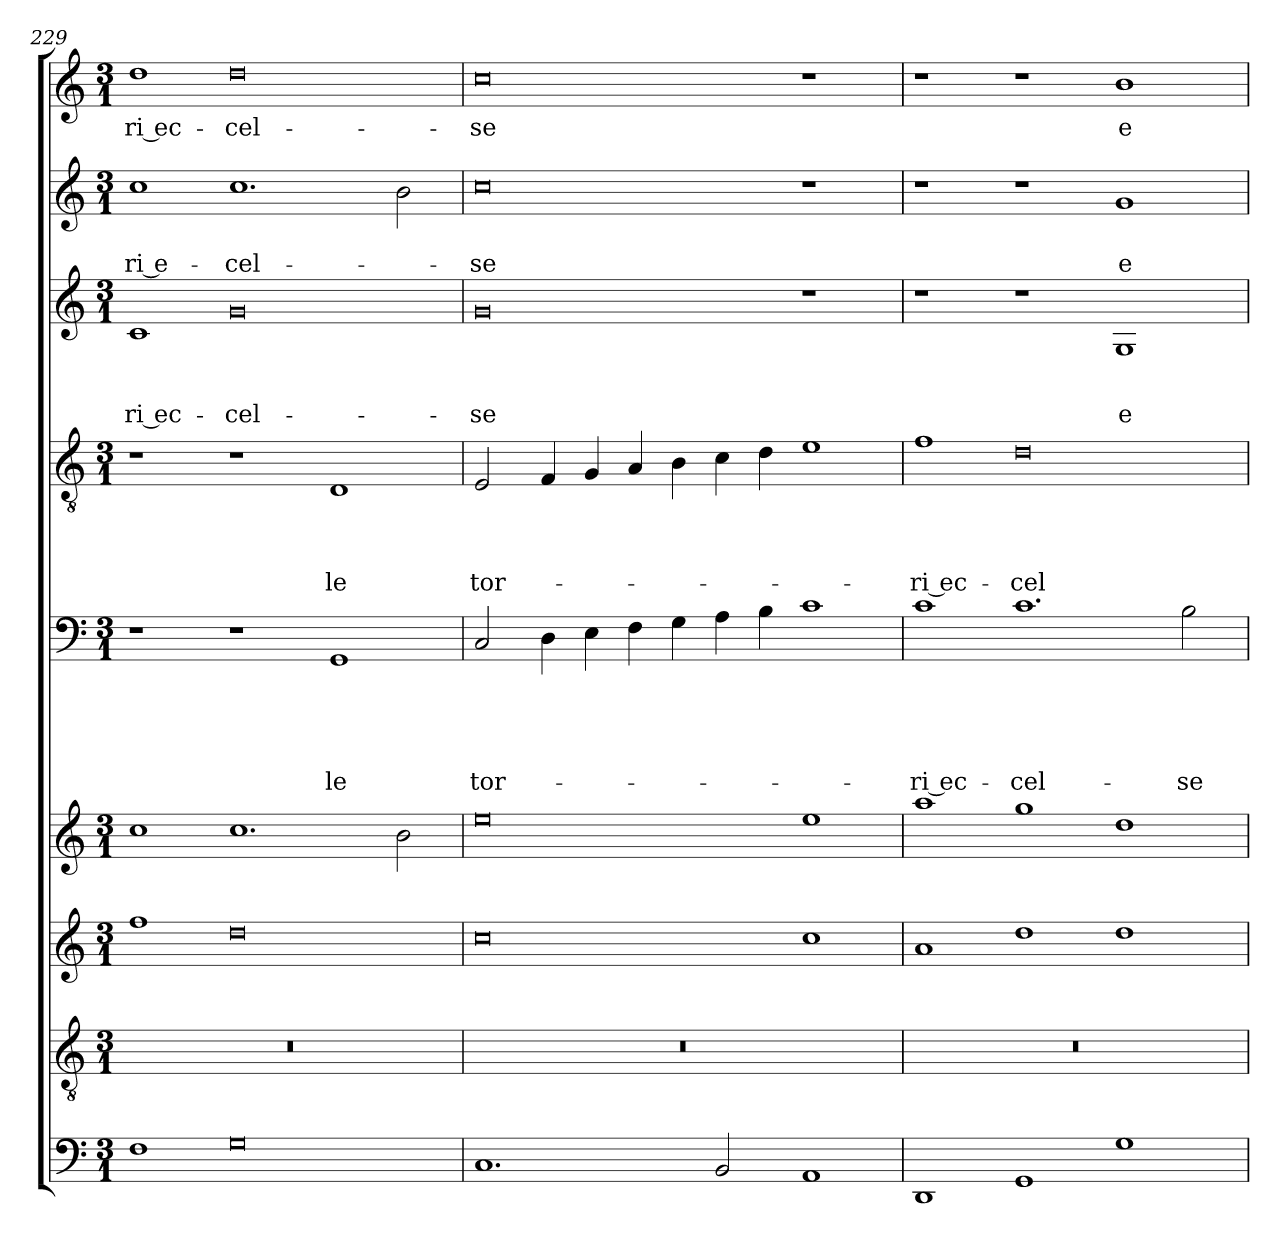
**kern	**kern	**kern	**kern	**kern	**text	**text	**text	**text	**text	**kern	**text	**text	**text	**text	**kern	**text	**text	**text	**kern	**text	**text	**kern	**text
*part9	*part8	*part7	*part6	*part5	*part5	*part5	*part5	*part5	*part5	*part4	*part4	*part4	*part4	*part4	*part3	*part3	*part3	*part3	*part2	*part2	*part2	*part1	*part1
*staff9	*staff8	*staff7	*staff6	*staff5	*staff5	*staff5	*staff5	*staff5	*staff5	*staff4	*staff4	*staff4	*staff4	*staff4	*staff3	*staff3	*staff3	*staff3	*staff2	*staff2	*staff2	*staff1	*staff1
*clefF4	*clefGv2	*clefG2	*clefG2	*clefF4	*	*	*	*	*	*clefGv2	*	*	*	*	*clefG2	*	*	*	*clefG2	*	*	*clefG2	*
*k[]	*k[]	*k[]	*k[]	*k[]	*	*	*	*	*	*k[]	*	*	*	*	*k[]	*	*	*	*k[]	*	*	*k[]	*
*C:	*C:	*C:	*C:	*C:	*	*	*	*	*	*C:	*	*	*	*	*C:	*	*	*	*C:	*	*	*C:	*
*M3/1	*M3/1	*M3/1	*M3/1	*M3/1	*	*	*	*	*	*M3/1	*	*	*	*	*M3/1	*	*	*	*M3/1	*	*	*M3/1	*
=229	=229	=229	=229	=229	=229	=229	=229	=229	=229	=229	=229	=229	=229	=229	=229	=229	=229	=229	=229	=229	=229	=229	=229
!	!	!	!	!	!	!	!	!	!	!	!	!	!	!	!	!	!	!LO:LY:b	!	!	!LO:LY:b	!	!LO:LY:b
1F	0.r	1ff	1cc	1r	.	.	.	.	.	1r	.	.	.	.	1c	.	.	-ri ec-	1cc	.	-ri e-	1dd	-ri ec-
!	!	!	!	!	!	!	!	!	!	!	!	!	!	!	!	!	!	!LO:LY:b	!	!	!LO:LY:b	!	!LO:LY:b
0G	.	0dd	1.cc	1r	.	.	.	.	.	1r	.	.	.	.	0g	.	.	-cel-	1.cc	.	-cel-	0dd	-cel-
!	!	!	!	!	!	!	!	!	!LO:LY:b	!	!	!	!	!LO:LY:b	!	!	!	!	!	!	!	!	!
.	.	.	.	1GG	.	.	.	.	le	1D	.	.	.	le	.	.	.	.	.	.	.	.	.
.	.	.	2b\	.	.	.	.	.	.	.	.	.	.	.	.	.	.	.	2b\	.	.	.	.
=230	=230	=230	=230	=230	=230	=230	=230	=230	=230	=230	=230	=230	=230	=230	=230	=230	=230	=230	=230	=230	=230	=230	=230
!	!	!	!	!	!	!	!	!	!LO:LY:b	!	!	!	!	!LO:LY:b	!	!	!	!LO:LY:b	!	!	!LO:LY:b	!	!LO:LY:b
1.C	0.r	0cc	0ee	2C/	.	.	.	.	tor-	2E/	.	.	.	tor-	0g	.	.	-se	0cc	.	-se	0cc	-se
.	.	.	.	4D\	.	.	.	.	.	4F/	.	.	.	.	.	.	.	.	.	.	.	.	.
.	.	.	.	4E\	.	.	.	.	.	4G/	.	.	.	.	.	.	.	.	.	.	.	.	.
.	.	.	.	4F\	.	.	.	.	.	4A/	.	.	.	.	.	.	.	.	.	.	.	.	.
.	.	.	.	4G\	.	.	.	.	.	4B\	.	.	.	.	.	.	.	.	.	.	.	.	.
2BB/	.	.	.	4A\	.	.	.	.	.	4c\	.	.	.	.	.	.	.	.	.	.	.	.	.
.	.	.	.	4B\	.	.	.	.	.	4d\	.	.	.	.	.	.	.	.	.	.	.	.	.
1AA	.	1cc	1ee	1c	.	.	.	.	.	1e	.	.	.	.	1r	.	.	.	1r	.	.	1r	.
!!LO:PB:g=z
=231	=231	=231	=231	=231	=231	=231	=231	=231	=231	=231	=231	=231	=231	=231	=231	=231	=231	=231	=231	=231	=231	=231	=231
!	!	!	!	!	!	!	!	!	!LO:LY:b	!	!	!	!	!LO:LY:b	!	!	!	!	!	!	!	!	!
1DD	0.r	1a	1aa	1c	.	.	.	.	-ri ec-	1f	.	.	.	-ri ec-	1r	.	.	.	1r	.	.	1r	.
!	!	!	!	!	!	!	!	!	!LO:LY:b	!	!	!	!	!LO:LY:b	!	!	!	!	!	!	!	!	!
1GG	.	1dd	1gg	1.c	.	.	.	.	-cel-	0d	.	.	.	-cel-	1r	.	.	.	1r	.	.	1r	.
!	!	!	!	!	!	!	!	!	!	!	!	!	!	!	!	!	!	!LO:LY:b	!	!	!LO:LY:b	!	!LO:LY:b
1G	.	1dd	1dd	.	.	.	.	.	.	.	.	.	.	.	1G	.	.	e	1g	.	e	1b	e
!	!	!	!	!	!	!	!	!	!LO:LY:b	!	!	!	!	!	!	!	!	!	!	!	!	!	!
.	.	.	.	2B\	.	.	.	.	-se	.	.	.	.	.	.	.	.	.	.	.	.	.	.
=	=	=	=	=	=	=	=	=	=	=	=	=	=	=	=	=	=	=	=	=	=	=	=
*-	*-	*-	*-	*-	*-	*-	*-	*-	*-	*-	*-	*-	*-	*-	*-	*-	*-	*-	*-	*-	*-	*-	*-
